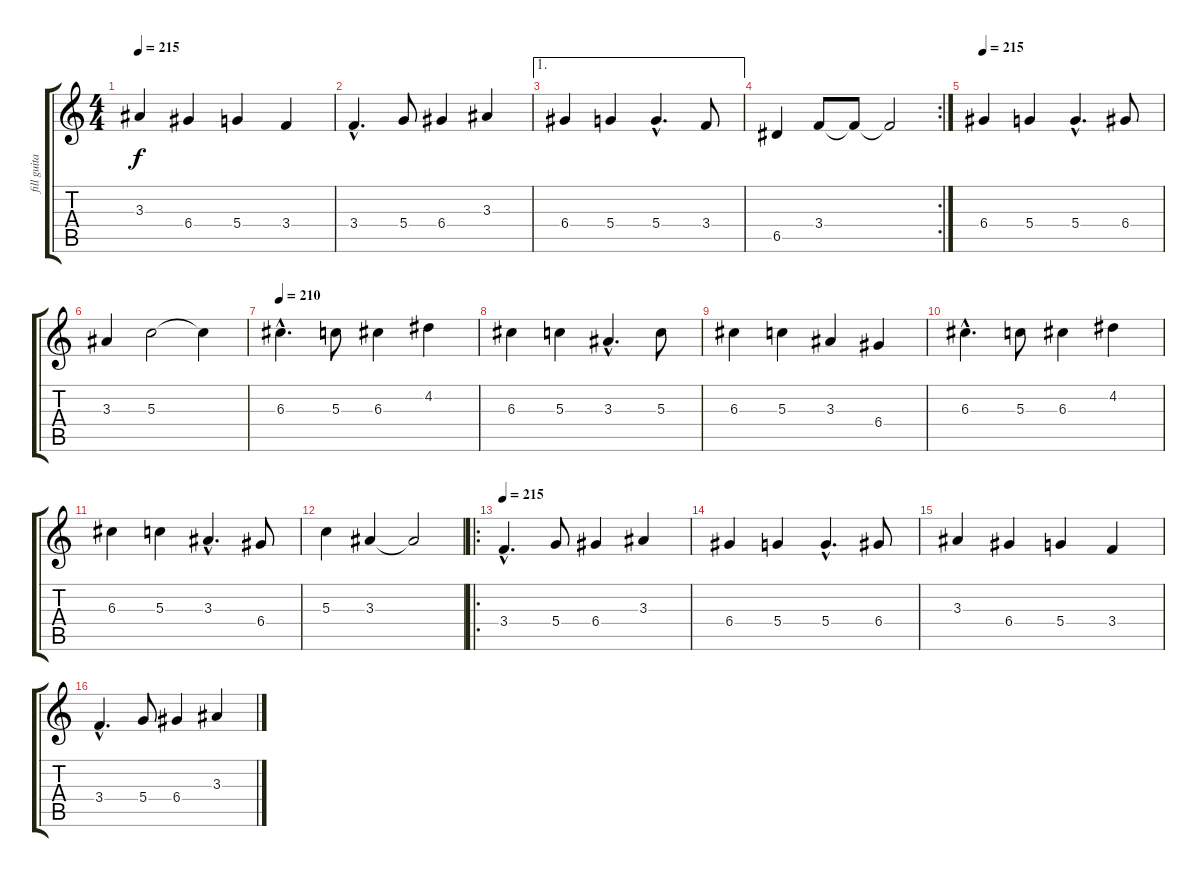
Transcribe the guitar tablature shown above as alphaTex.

\track ("fill guitar" "fill guita") {instrument overdrivenguitar}
\staff {score tabs}
\tuning (E4 B3 G3 D3 A2 E2) {hide}
\ts (4 4)
\tempo 215
\clef g2
\ks c
3.3.4{dy f} 6.4.4 5.4.4 3.4.4 |
3.4{hac}.4{d} 5.4.8 6.4.4 3.3.4 |
\ae 1
6.4.4 5.4.4 5.4{hac}.4{d} 3.4.8 |
\rc 2
6.5.4 3.4.8 3.4{t}.8 3.4{t}.2 |
\tempo 215
6.4.4 5.4.4 5.4{hac}.4{d} 6.4.8 |
3.3.4 5.3.2 5.3{t}.4 |
\tempo 210
6.3{hac}.4{d} 5.3.8 6.3.4 4.2.4 |
6.3.4 5.3.4 3.3{hac}.4{d} 5.3.8 |
6.3.4 5.3.4 3.3.4 6.4.4 |
6.3{hac}.4{d} 5.3.8 6.3.4 4.2.4 |
6.3.4 5.3.4 3.3{hac}.4{d} 6.4.8 |
5.3.4 3.3.4 3.3{t}.2 |
\ro
\tempo 215
3.4{hac}.4{d} 5.4.8 6.4.4 3.3.4 |
6.4.4 5.4.4 5.4{hac}.4{d} 6.4.8 |
3.3.4 6.4.4 5.4.4 3.4.4 |
3.4{hac}.4{d} 5.4.8 6.4.4 3.3.4
